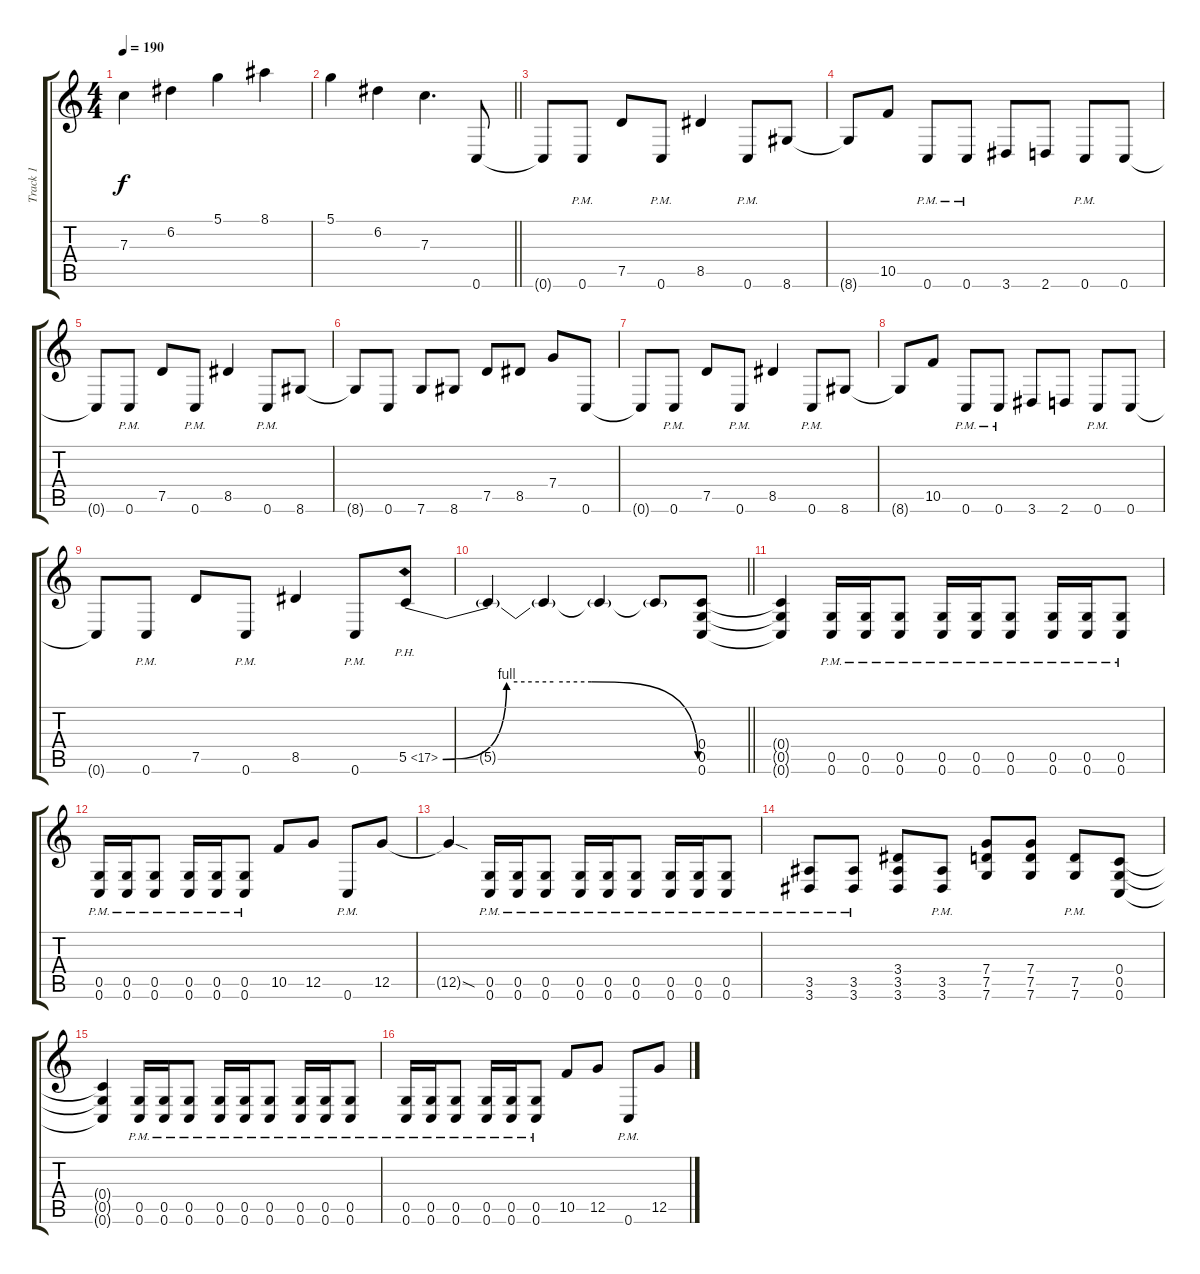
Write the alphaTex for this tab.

\track ("Track 1" "Track 1") {instrument distortionguitar}
\staff {score tabs}
\tuning (D4 A3 F3 C3 G2 C2) {hide}
\ts (4 4)
\tempo 190
\clef g2
\ks c
7.3.4{dy f} 6.2.4 5.1.4 8.1.4 |
\barLineRight lightlight
5.1.4 6.2.4 7.3.4{d} 0.6.8 |
\section ("" "")
0.6{t}.8 0.6{pm}.8 7.5.8 0.6{pm}.8 8.5.4 0.6{pm}.8 8.6.8 |
8.6{t}.8 10.5.8 0.6{pm}.8 0.6{pm}.8 3.6.8 2.6.8 0.6{pm}.8 0.6.8 |
0.6{t}.8 0.6{pm}.8 7.5.8 0.6{pm}.8 8.5.4 0.6{pm}.8 8.6.8 |
8.6{t}.8 0.6.8 7.6.8 8.6.8 7.5.8 8.5.8 7.4.8 0.6.8 |
0.6{t}.8 0.6{pm}.8 7.5.8 0.6{pm}.8 8.5.4 0.6{pm}.8 8.6.8 |
8.6{t}.8 10.5.8 0.6{pm}.8 0.6{pm}.8 3.6.8 2.6.8 0.6{pm}.8 0.6.8 |
0.6{t}.8 0.6{pm}.8 7.5.8 0.6{pm}.8 8.5.4 0.6{pm}.8 5.5{be (custom 0 0 15 4 26 4 35 4 60 0) ph 12}.8 |
\barLineRight lightlight
5.5{t}.4 5.5{t}.4 5.5{t}.4 5.5{t}.8 (0.4 0.5 0.6).8 |
\section ("" "")
(0.4{t} 0.5{t} 0.6{t}).4 (0.5{pm} 0.6{pm}).16 (0.5{pm} 0.6{pm}).16 (0.5{pm} 0.6{pm}).8 (0.5{pm} 0.6{pm}).16 (0.5{pm} 0.6{pm}).16 (0.5{pm} 0.6{pm}).8 (0.5{pm} 0.6{pm}).16 (0.5{pm} 0.6{pm}).16 (0.5{pm} 0.6{pm}).8 |
(0.5{pm} 0.6{pm}).16 (0.5{pm} 0.6{pm}).16 (0.5{pm} 0.6{pm}).8 (0.5{pm} 0.6{pm}).16 (0.5{pm} 0.6{pm}).16 (0.5{pm} 0.6{pm}).8 10.5.8 12.5.8 0.6{pm}.8 12.5.8 |
12.5{sod t}.4 (0.5{pm} 0.6{pm}).16 (0.5{pm} 0.6{pm}).16 (0.5{pm} 0.6{pm}).8 (0.5{pm} 0.6{pm}).16 (0.5{pm} 0.6{pm}).16 (0.5{pm} 0.6{pm}).8 (0.5{pm} 0.6{pm}).16 (0.5{pm} 0.6{pm}).16 (0.5{pm} 0.6{pm}).8 |
(3.5{pm} 3.6{pm}).8 (3.5{pm} 3.6{pm}).8 (3.4 3.5 3.6).8 (3.5{pm} 3.6{pm}).8 (7.4 7.5 7.6).8 (7.4 7.5 7.6).8 (7.5{pm} 7.6{pm}).8 (0.4 0.5 0.6).8 |
(0.4{t} 0.5{t} 0.6{t}).4 (0.5{pm} 0.6{pm}).16 (0.5{pm} 0.6{pm}).16 (0.5{pm} 0.6{pm}).8 (0.5{pm} 0.6{pm}).16 (0.5{pm} 0.6{pm}).16 (0.5{pm} 0.6{pm}).8 (0.5{pm} 0.6{pm}).16 (0.5{pm} 0.6{pm}).16 (0.5{pm} 0.6{pm}).8 |
(0.5{pm} 0.6{pm}).16 (0.5{pm} 0.6{pm}).16 (0.5{pm} 0.6{pm}).8 (0.5{pm} 0.6{pm}).16 (0.5{pm} 0.6{pm}).16 (0.5{pm} 0.6{pm}).8 10.5.8 12.5.8 0.6{pm}.8 12.5.8
